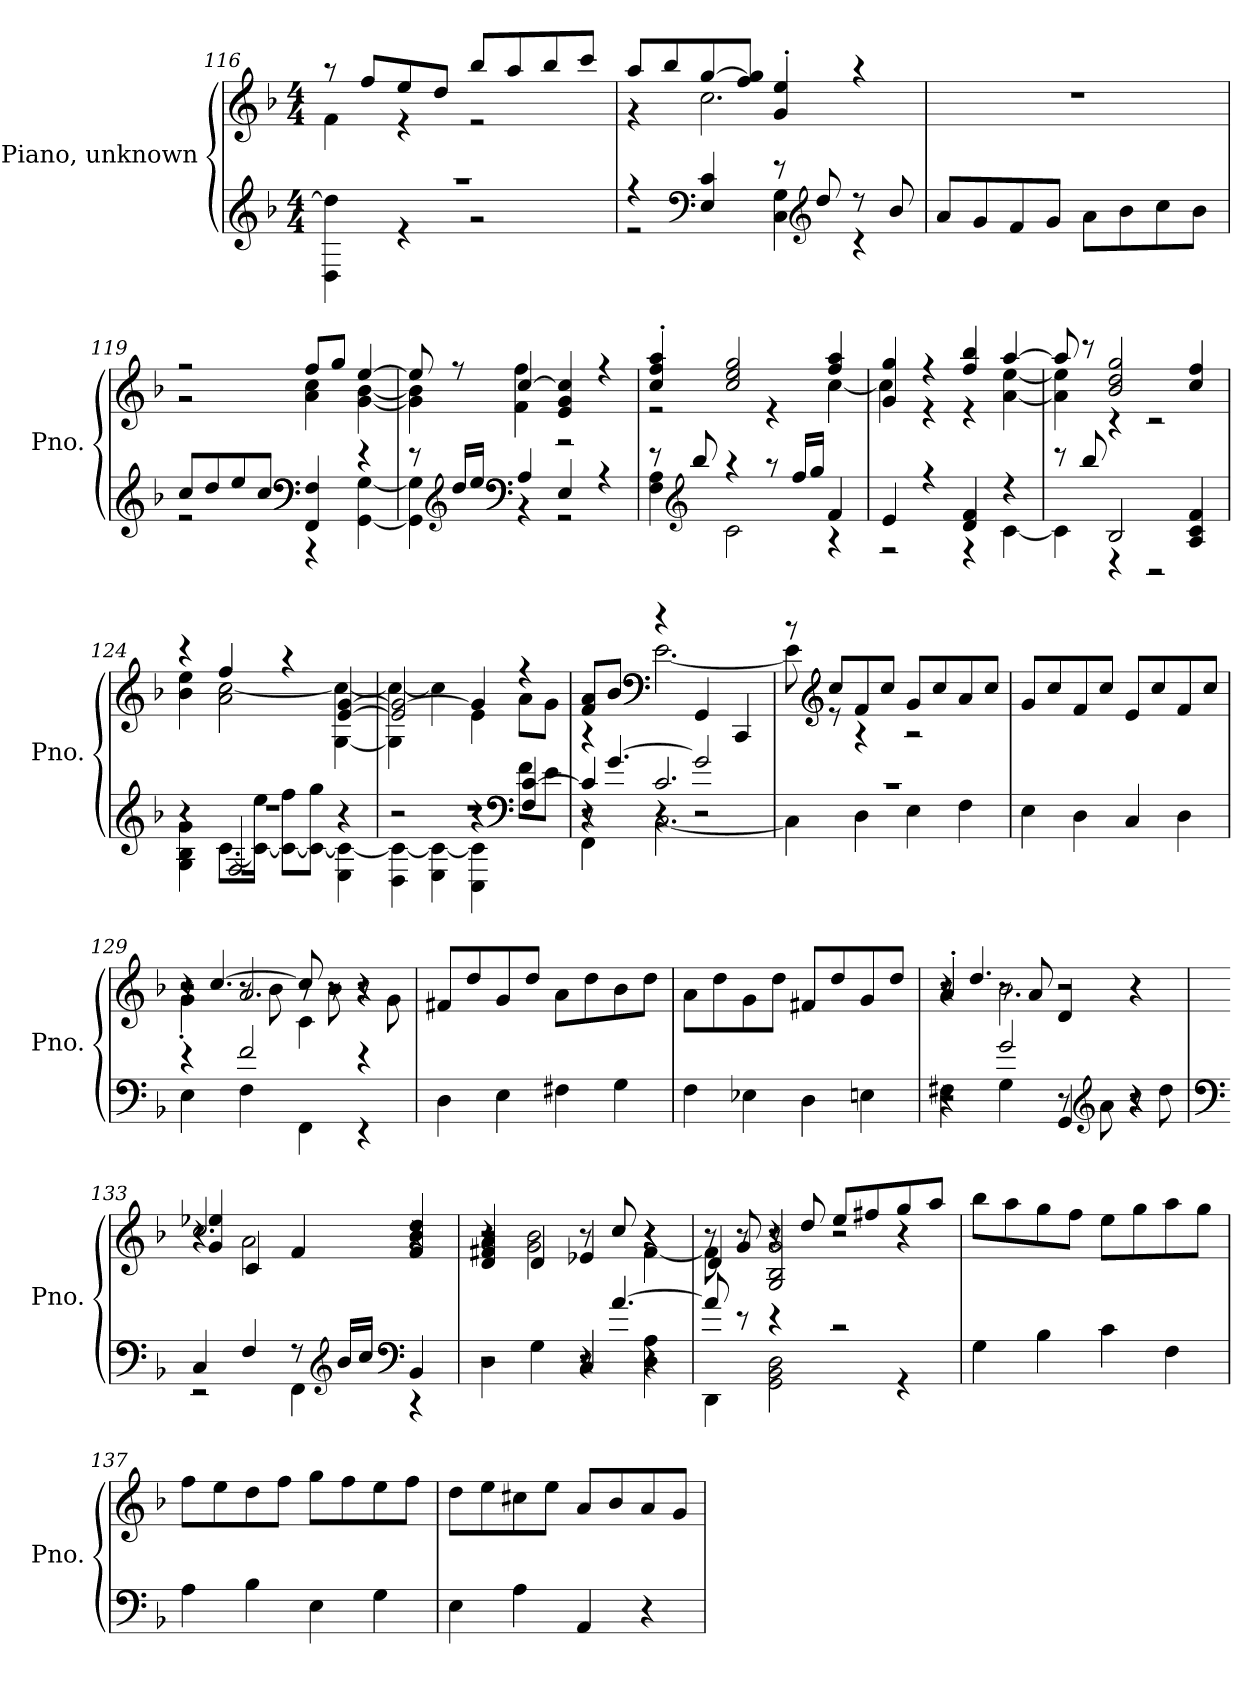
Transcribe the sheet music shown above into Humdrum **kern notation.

**kern	**kern
*part1	*part1
*staff2	*staff1
*I"Piano, unknown	*
*I'Pno.	*
*clefG2	*clefG2
*k[b-]	*k[b-]
*M4/4	*M4/4
=116	=116
*^	*^
1r	4D\ 4dd\]	8r	4f\
.	.	8ff/L	.
.	4r	8ee/	4r
.	.	8dd/J	.
.	2r	8bb-/L	2r
.	.	8aa/	.
.	.	8bb-/	.
.	.	8ccc/J	.
!!LO:LB:g=z	!!
=117	=117	=117	=117
4r	2r	8aa/L	4r
.	.	8bb-/	.
*clefF4	*	*	*
4E/ 4c/	.	[8gg/	2.cc\
.	.	8ff/ 8gg/]J	.
8r	4C\ 4G\	4g/' 4ee/'	.
*clefG2	*	*	*
8dd/	.	.	.
8r	4r	4r	.
8b-/	.	.	.
*v	*v	*	*
*	*v	*v
=118	=118
8a/L	1r
8g/	.
8f/	.
8g/J	.
8a\L	.
8b-\	.
8cc\	.
8b-\J	.
=119	=119
*^	*^
8cc/L	2r	2r	2r
8dd/	.	.	.
8ee/	.	.	.
8cc/J	.	.	.
*clefF4	*	*	*
4FF/ 4F/	4r	8ff/L	4a\ 4cc\
.	.	8gg/J	.
4r	[4GG\ [4G\	[4ee/	[4g\ [4b-\
=120	=120	=120	=120
8r	4GG\] 4G\]	8ee/]	4g\] 4b-\]
*clefG2	*	*	*
16dd/LL	.	8r	.
16ee/JJ	.	.	.
*clefF4	*	*	*
4A/	4r	[4cc/	4f\ 4ff\
4E/	2r	4e/ 4g/ 4cc/]	2r
4r	.	4r	.
!!LO:LB:g=z	!!
=121	=121	=121	=121
8r	4F\ 4A\	4cc/' 4ff/' 4aa/'	2r
*clefG2	*	*	*
8bb-/	.	.	.
4r	2c\	2cc/ 2ee/ 2gg/	.
8r	.	.	4r
16ff/LL	.	.	.
16gg/JJ	.	.	.
4f/	4r	4ff/ 4aa/	[4cc\
=122	=122	=122	=122
4e/	2r	4g/ 4gg/	4cc\]
4r	.	4r	4r
4d/ 4f/	4r	4ff/ 4bb-/	4r
4r	[4c\	[4aa/	[4a\ [4ee\
=123	=123	=123	=123
8r	4c\]	8aa/]	4a\] 4ee\]
8bb-/	.	8r	.
2B-/	4r	2b-/ 2dd/ 2gg/	4r
.	2r	.	2r
4A/ 4c/ 4f/	.	4cc/ 4ff/	.
=124	=124	=124	=124
*	*^	*	*
1r	4G\ 4B-\ 4g\	4r	4r	4b-\ 4ee\
.	[8.c\L	2F/	4ff/	2a\ [2cc\
.	16c\_ 16ee\Jk	.	.	.
.	8c\_ 8ff\L	.	4r	.
.	8c\_ 8gg\J	.	.	.
.	4E\ 4c\_	4r	[4e/ [4g/	[4G\ 4cc\_
=125	=125	=125	=125	=125
1r	4D\ 4c\_	2r	2e/] 2g/_	4G\] 4cc\_
.	4E\ 4c\_	.	.	4cc\]
.	4C\ 4c\]	4r	4g/]	4e\
*clefF4	*	*	*	*
.	8f\L	4F/ [4c/	4r	8a\L
.	8e\J	.	.	8g\J
!!LO:PB:g=z	!!
=126	=126	=126	=126	=126
*	*	*^	*	*
8r	4r	4c/]	4FF\	8f/ 8a/L	4r
[4.g/	.	.	.	8b-/J	.
*	*	*	*	*clefF4	*
.	[2.C\	2.c/	4r	4r	[2.e\
2g/]	.	.	2r	4GG/	.
.	.	.	.	4CC/	.
*	*v	*v	*v	*	*
=127	=127	=127	=127
1r	4C\]	8r	8e\]
*	*	*clefG2	*
.	.	8cc/L	8r
.	4D\	8f/	4r
.	.	8cc/J	.
.	4E\	8g/L	2r
.	.	8cc/	.
.	4F\	8a/	.
.	.	8cc/J	.
*v	*v	*	*
*	*v	*v
=128	=128
4E\	8g/L
.	8cc/
4D\	8f/
.	8cc/J
4C/	8e/L
.	8cc/
4D\	8f/
.	8cc/J
=129	=129
*^	*^
*	*	*	*^
*	*	*	*	*^
4r	4E\	8r	4g'\	4r	2r
.	.	[4.cc/	.	.	.
2f/	4F\	.	8r	2.a/	.
.	.	.	8b-\	.	.
.	4FF\	8cc/]	8r	.	4c\
.	.	8r	8b-\	.	.
4r	4r	4r	8r	.	4r
.	.	.	8g\	.	.
*v	*v	*	*	*	*
*	*v	*v	*v	*v
!!LO:LB:g=z
=130	=130
4D\	8f#X/L
.	8dd/
4E\	8g/
.	8dd/J
4F#X\	8a\L
.	8dd\
4G\	8b-\
.	8dd\J
=131	=131
4F\	8a\L
.	8dd\
4E-X\	8g\
.	8dd\J
4D\	8f#X/L
.	8dd/
4En\	8g/
.	8dd/J
=132	=132
*^	*^
*	*^	*	*^
4r	4F#X\	2r	8r	4r	4a'/
.	.	.	4.dd/	.	.
2g/	4G\	.	.	2.b-\	8r
.	.	.	.	.	8a/
.	8r	4GG/	2r	.	4d/
*clefG2	*	*	*	*	*
.	8a\	.	.	.	.
4r	8r	4r	.	.	4r
.	8dd\	.	.	.	.
*v	*v	*v	*	*	*
=133	=133	=133	=133
*clefF4	*	*	*
*^	*	*	*
4C/	2r	2.cc/	4r	4g/ 4ee-X/
4F/	.	.	2a\	4c/
8r	4FF\	.	.	4f/
*clefG2	*	*	*	*
16b-/LL	.	.	.	.
16cc/JJ	.	.	.	.
*clefF4	*	*	*	*
4BB-/	4r	4r	4r	4f/ 4b-/ 4dd/
!!LO:LB:g=z	!!	!!
=134	=134	=134	=134	=134
*	*^	*	*	*
2r	4D\	2r	4d/ 4f#X/ 4a/	4r	2r
.	4G\	.	4d/	2g\ 2b-\	.
8r	4r	4C/	8r	.	4e-X/
[4.a/	.	.	8cc/	.	.
.	4D\ 4A\	4r	4r	[4f#\	4r
*	*v	*v	*	*	*
=135	=135	=135	=135	=135
8a/]	4DD\	8r	8f#\]	4d/
8r	.	8g/	8r	.
4r	2GG\ 2BB-\ 2D\	8r	4r	2G/ 2B-/ 2g/
.	.	8dd/	.	.
2r	.	8ee/L	2r	.
.	.	8ff#X/	.	.
.	4r	8gg/	.	4r
.	.	8aa/J	.	.
*v	*v	*	*	*
*	*v	*v	*v
=136	=136
4G\	8bb-\L
.	8aa\
4B-\	8gg\
.	8ff\J
4c\	8ee\L
.	8gg\
4F\	8aa\
.	8gg\J
=137	=137
4A\	8ff\L
.	8ee\
4B-\	8dd\
.	8ff\J
4E\	8gg\L
.	8ff\
4G\	8ee\
.	8ff\J
!!LO:LB:g=z
=138	=138
4E\	8dd\L
.	8ee\
4A\	8cc#X\
.	8ee\J
4AA/	8a/L
.	8b-/
4r	8a/
.	8g/J
=	=
*-	*-
